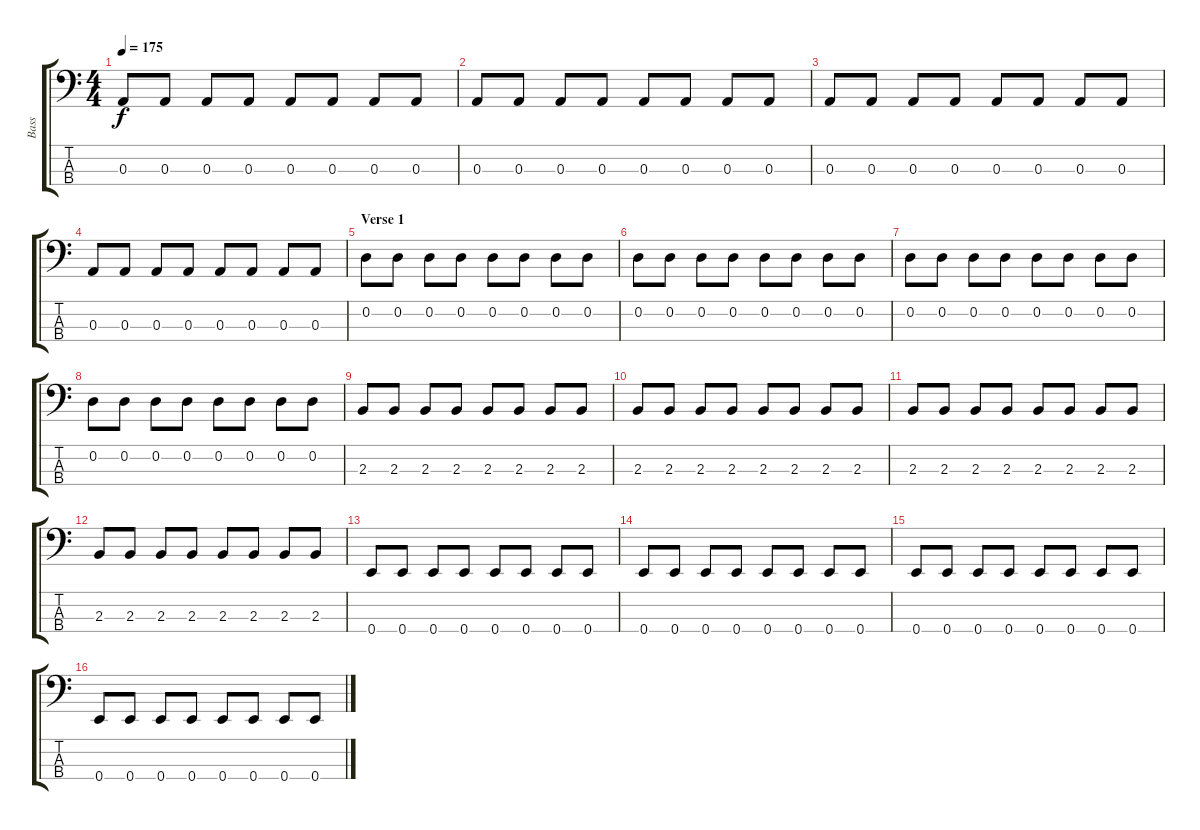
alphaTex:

\track ("Bass" "Bass") {instrument electricbassfinger}
\staff {score tabs}
\tuning (G2 D2 A1 E1) {hide}
\ts (4 4)
\tempo 175
\clef f4
\ks c
0.3.8{dy f} 0.3.8 0.3.8 0.3.8 0.3.8 0.3.8 0.3.8 0.3.8 |
0.3.8 0.3.8 0.3.8 0.3.8 0.3.8 0.3.8 0.3.8 0.3.8 |
0.3.8 0.3.8 0.3.8 0.3.8 0.3.8 0.3.8 0.3.8 0.3.8 |
0.3.8 0.3.8 0.3.8 0.3.8 0.3.8 0.3.8 0.3.8 0.3.8 |
\section ("" "Verse 1")
0.2.8 0.2.8 0.2.8 0.2.8 0.2.8 0.2.8 0.2.8 0.2.8 |
0.2.8 0.2.8 0.2.8 0.2.8 0.2.8 0.2.8 0.2.8 0.2.8 |
0.2.8 0.2.8 0.2.8 0.2.8 0.2.8 0.2.8 0.2.8 0.2.8 |
0.2.8 0.2.8 0.2.8 0.2.8 0.2.8 0.2.8 0.2.8 0.2.8 |
2.3.8 2.3.8 2.3.8 2.3.8 2.3.8 2.3.8 2.3.8 2.3.8 |
2.3.8 2.3.8 2.3.8 2.3.8 2.3.8 2.3.8 2.3.8 2.3.8 |
2.3.8 2.3.8 2.3.8 2.3.8 2.3.8 2.3.8 2.3.8 2.3.8 |
2.3.8 2.3.8 2.3.8 2.3.8 2.3.8 2.3.8 2.3.8 2.3.8 |
0.4.8 0.4.8 0.4.8 0.4.8 0.4.8 0.4.8 0.4.8 0.4.8 |
0.4.8 0.4.8 0.4.8 0.4.8 0.4.8 0.4.8 0.4.8 0.4.8 |
0.4.8 0.4.8 0.4.8 0.4.8 0.4.8 0.4.8 0.4.8 0.4.8 |
0.4.8 0.4.8 0.4.8 0.4.8 0.4.8 0.4.8 0.4.8 0.4.8
